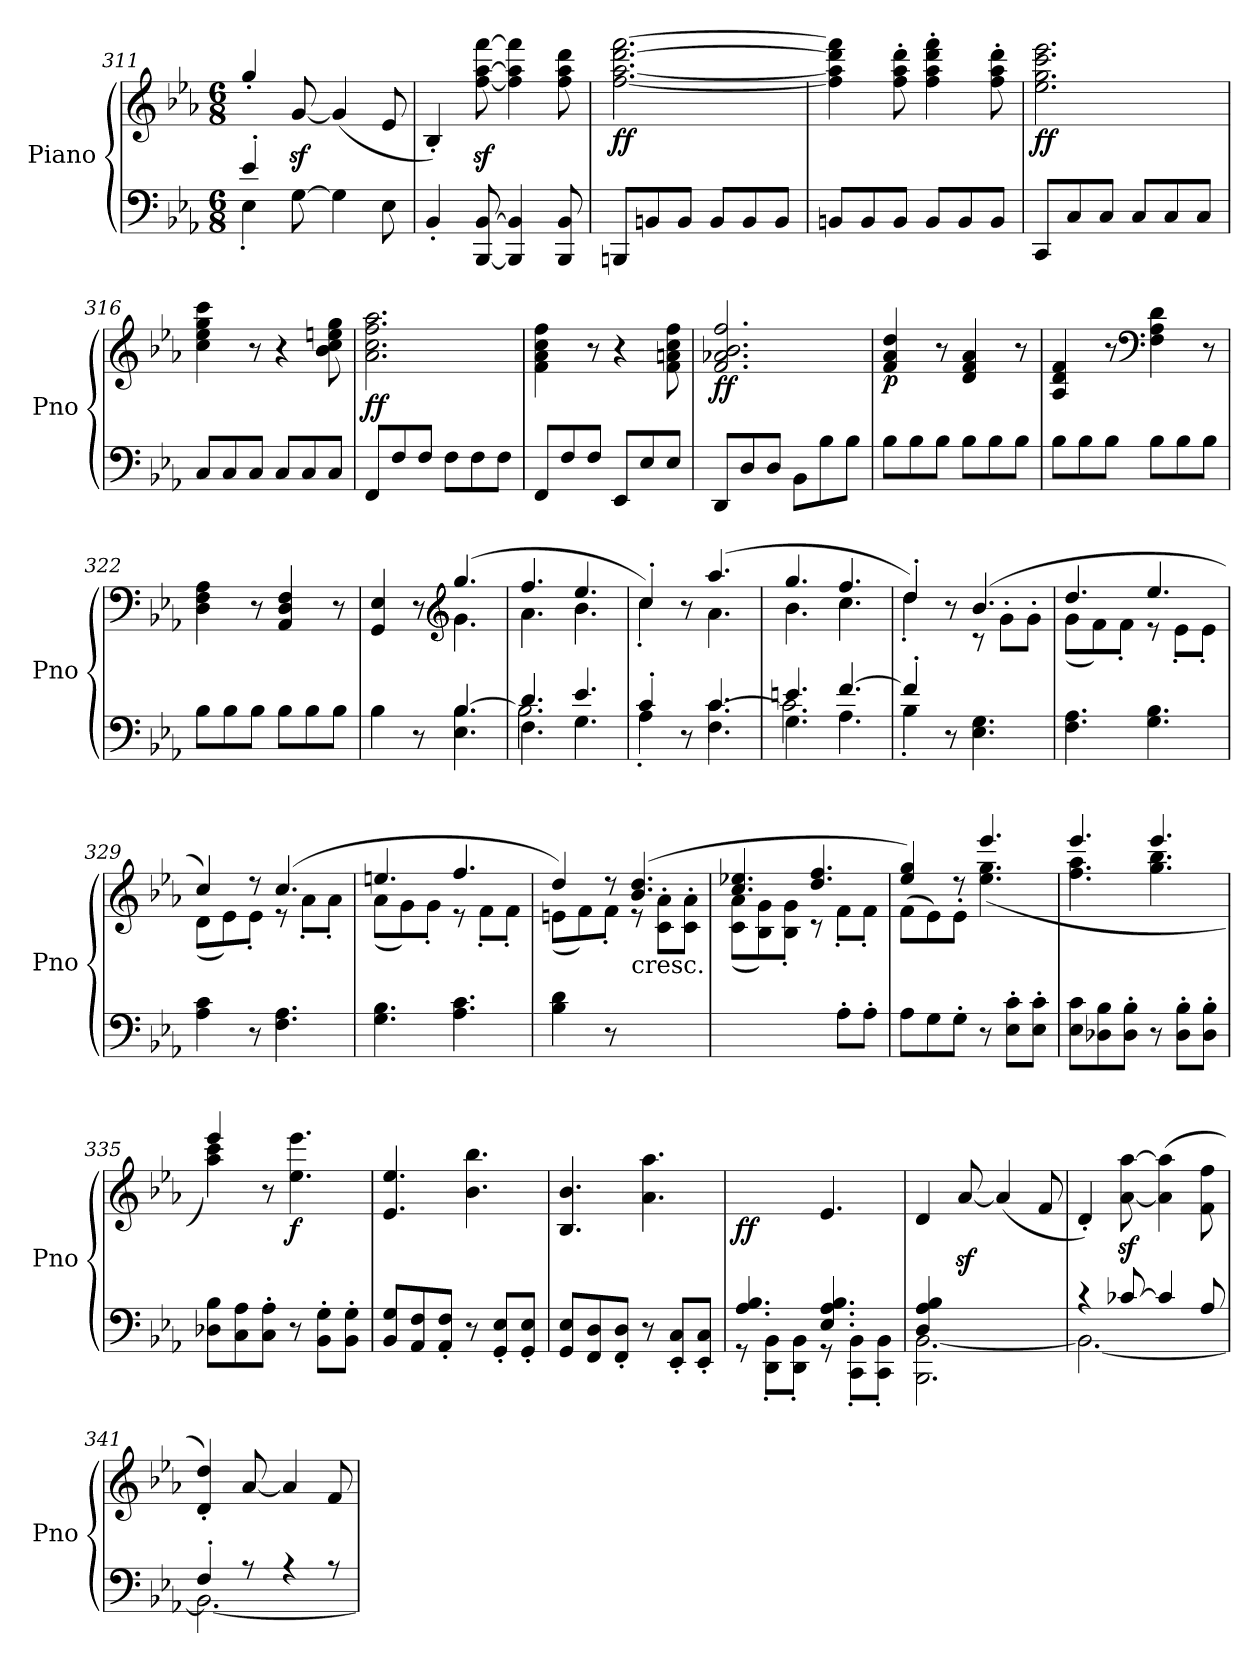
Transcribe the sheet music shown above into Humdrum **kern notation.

**kern	**kern	**dynam
*part1	*part1	*part1
*staff2	*staff1	*staff1/2
*I"Piano	*	*
*I'Pno	*	*
!!LO:PB:g=z
*clefF4	*clefG2	*
*k[b-e-a-]	*k[b-e-a-]	*
*E-:	*E-:	*
*M6/8	*M6/8	*
=311	=311	=311
*^	*	*
4e-'/	4E-'\	4gg'/	.
[8G\	2ryy	[8gz</	.
4G\]	.	(4g/]	.
8E-\	.	8e-/	.
*v	*v	*	*
=312	=312	=312
4BB-'/	4B-'/)	.
[8BBB-/ [8BB-/	[8ff\z< [8aa-\z< [8fff\z<	.
4BBB-/] 4BB-/]	4ff\] 4aa-\] 4fff\]	.
8BBB-/ 8BB-/	8ff\ 8aa-\ 8ddd\	.
=313	=313	=313
!	!	!LO:DY:b
8BBBn/L	[2.ff\ [2.aa-\ [2.ddd\ [2.fff\	ff
8BBn/	.	.
8BB/J	.	.
8BB/L	.	.
8BB/	.	.
8BB/J	.	.
=314	=314	=314
8BBn/L	4ff\] 4aa-\] 4ddd\] 4fff\]	.
8BB/	.	.
8BB/J	8ff\' 8aa-\' 8ddd\'	.
8BB/L	4ff\' 4aa-\' 4ddd\' 4fff\'	.
8BB/	.	.
8BB/J	8ff\' 8aa-\' 8ddd\'	.
=315	=315	=315
!	!	!LO:DY:b
8CC/L	2.ee-\ 2.gg\ 2.ccc\ 2.eee-\	ff
8C/	.	.
8C/J	.	.
8C/L	.	.
8C/	.	.
8C/J	.	.
=316	=316	=316
8C/L	4cc\ 4ee-\ 4gg\ 4ccc\	.
8C/	.	.
8C/J	8r	.
8C/L	4r	.
8C/	.	.
8C/J	8b-\ 8cc\ 8een\ 8gg\	.
!!LO:PB:g=z
=317	=317	=317
!	!	!LO:DY:b
8FF/L	2.a-\ 2.cc\ 2.ff\ 2.aa-\	ff
8F/	.	.
8F/J	.	.
8F\L	.	.
8F\	.	.
8F\J	.	.
=318	=318	=318
8FF/L	4f\ 4a-\ 4cc\ 4ff\	.
8F/	.	.
8F/J	8r	.
8EE-/L	4r	.
8E-/	.	.
8E-/J	8f\ 8an\ 8cc\ 8ff\	.
!!LO:PB:g=z
=319	=319	=319
!	!	!LO:DY:b
8DD/L	2.f/ 2.a-X/ 2.b-/ 2.ff/	ff
8D/	.	.
8D/J	.	.
8BB-\L	.	.
8B-\	.	.
8B-\J	.	.
=320	=320	=320
!	!	!LO:DY:b
8B-\L	4f/ 4a-/ 4dd/	p
8B-\	.	.
8B-\J	8r	.
8B-\L	4d/ 4f/ 4a-/	.
8B-\	.	.
8B-\J	8r	.
=321	=321	=321
8B-\L	4A-/ 4d/ 4f/	.
8B-\	.	.
8B-\J	8r	.
*	*clefF4	*
8B-\L	4F\ 4A-\ 4d\	.
8B-\	.	.
8B-\J	8r	.
=322	=322	=322
8B-\L	4D\ 4F\ 4A-\	.
8B-\	.	.
8B-\J	8r	.
8B-\L	4AA-/ 4D/ 4F/	.
8B-\	.	.
8B-\J	8r	.
=323	=323	=323
*^	*^	*
*	*^	*	*	*
4B-\	4.ryy	4.ryy	4GG/ 4E-/	4.ryy	.
8r	.	.	8r	.	.
*	*	*	*clefG2	*	*
4.B-/	4.E-\	[4.B-\	(4.gg/	4.g\	.
=324	=324	=324	=324	=324	=324
4.d/	4.F\	2.B-\]	4.ff/	4.a-\	.
4.e-/	4.G\	.	4.ee-/	4.b-\	.
!!LO:PB:g=z	!!
=325	=325	=325	=325	=325	=325
4c'/	4A-'\	4.ryy	4cc'/)	4cc'\	.
8r	8ryy	.	8r	8ryy	.
4.c/	4.F\	[4.c\	(4.aa-/	4.a-\	.
=326	=326	=326	=326	=326	=326
4.en/	4.G\	2.c\]	4.gg/	4.b-\	.
[4.f/	4.A-\	.	4.ff/	4.cc\	.
=327	=327	=327	=327	=327	=327
*	*	*	*	*^	*
4f'/]	4B-'\	4.ryy	4dd'/)	4dd'\	2ryy	.
8r	2ryy	.	8r	2ryy	.	.
4.E-\ 4.G\	.	8raa	(4.b-/	.	.	.
.	.	4ryy	.	.	8g'\L	.
.	.	.	.	.	8g'\J	.
*v	*v	*v	*	*	*	*
*	*	*v	*v	*
!!LO:PB:g=z
=328	=328	=328	=328
4.F\ 4.A-\	4.dd/	(8g\L	.
.	.	8f\)	.
.	.	8f'\J	.
4.G\ 4.B-\	4.ee-/	8re	.
.	.	8e-'\L	.
.	.	8e-'\J	.
=329	=329	=329	=329
4A-\ 4c\	4cc/)	(8d\L	.
.	.	8e-\)	.
8r	8rdd	8e-'\J	.
4.F\ 4.A-\	(4.cc/	8re	.
.	.	8a-'\L	.
.	.	8a-'\J	.
=330	=330	=330	=330
4.G\ 4.B-\	4.een/	(8a-\L	.
.	.	8g\)	.
.	.	8g'\J	.
4.A-\ 4.c\	4.ff/	8re	.
.	.	8f'\L	.
.	.	8f'\J	.
=331	=331	=331	=331
*	*	*^	*
4B-\ 4d\	4dd/)	(8en\L	2ryy	.
.	.	8f\)	.	.
8r	8rdd	8f'\J	.	.
!	!LO:TX:b:t=cresc.	!	!	!
8ryy	(4.b-/ 4.dd/	8re	.	.
4ryy	.	4ryy	8c\' 8a-\'L	.
.	.	.	8c\' 8a-\'J	.
*	*	*v	*v	*
=332	=332	=332	=332
*^	*	*	*
4.ryy	2ryy	4.cc/ 4.ee-X/	(8c\ 8a-\L	.
.	.	.	8B-\ 8g\)	.
.	.	.	8B-\' 8g\'J	.
8rccc	.	4.dd/ 4.ff/	8ryy	.
4ryy	8A-'\L	.	8f'\L	.
.	8A-'\J	.	8f'\J	.
!!LO:PB:g=z
=333	=333	=333	=333	=333
*	*	*	*^	*
4.ryy	8A-\L	4ee-/ 4gg/)	4.ryy	(8f\L	.
.	8G\	.	.	8e-\)	.
.	8G'\J	8rdd	.	8e-'\J	.
8r	4.ryy	4.eee-/	(4.ee-\ 4.gg\	4.ryy	.
8E-\' 8c\'L	.	.	.	.	.
8E-\' 8c\'J	.	.	.	.	.
*v	*v	*	*	*	*
*	*	*v	*v	*
=334	=334	=334	=334
8E-\ 8c\L	4.eee-/	4.ff\ 4.aa-\	.
8D-X\ 8B-\	.	.	.
8D-\' 8B-\'J	.	.	.
8r	4.eee-/	4.gg\ 4.bb-\	.
8D-\' 8B-\'L	.	.	.
8D-\' 8B-\'J	.	.	.
!!LO:PB:g=z	!!
=335	=335	=335	=335
8D-X\ 8B-\L	4eee-/	4aa-\ 4ccc\)	.
8C\ 8A-\	.	.	.
8C\' 8A-\'J	8r	2ryy	.
!	!	!	!LO:DY:b
8r	4.ee-\ 4.eee-\	.	f
8BB-\' 8G\'L	.	.	.
8BB-\' 8G\'J	.	.	.
*	*v	*v	*
=336	=336	=336
8BB-/ 8G/L	4.e-/ 4.ee-/	.
8AA-/ 8F/	.	.
8AA-/' 8F/'J	.	.
8r	4.b-\ 4.bb-\	.
8GG/' 8E-/'L	.	.
8GG/' 8E-/'J	.	.
=337	=337	=337
8GG/ 8E-/L	4.B-/ 4.b-/	.
8FF/ 8D/	.	.
8FF/' 8D/'J	.	.
8r	4.a-\ 4.aa-\	.
8EE-/' 8C/'L	.	.
8EE-/' 8C/'J	.	.
=338	=338	=338
*^	*	*
!	!	!	!LO:DY:b
4.A-/ 4.B-/	8rGG	4.ryy	ff
.	8DD\' 8BB-\'L	.	.
.	8DD\' 8BB-\'J	.	.
4.E-/ 4.A-/ 4.B-/	8rGG	4.e-/	.
.	8CC\' 8BB-\'L	.	.
.	8CC\' 8BB-\'J	.	.
=339	=339	=339	=339
4D/ 4A-/ 4B-/	2.BBB-\ [2.BB-\	4d/	.
2ryy	.	[8a-z</	.
.	.	(4a-/]	.
.	.	8f/	.
=340	=340	=340	=340
4rc	2.BB-\_	4d'/)	.
[8c-X/	.	[8a-\z< [8aa-\z<	.
4c-/]	.	(4a-\] 4aa-\]	.
8A-/	.	8f\ 8ff\	.
!!LO:PB:g=z
=341	=341	=341	=341
4F'/	2.BB-\_	4d/' 4dd/')	.
8rA	.	[8a-/	.
4rA	.	4a-/]	.
8rA	.	8f/	.
*v	*v	*	*
=	=	=
*-	*-	*-
